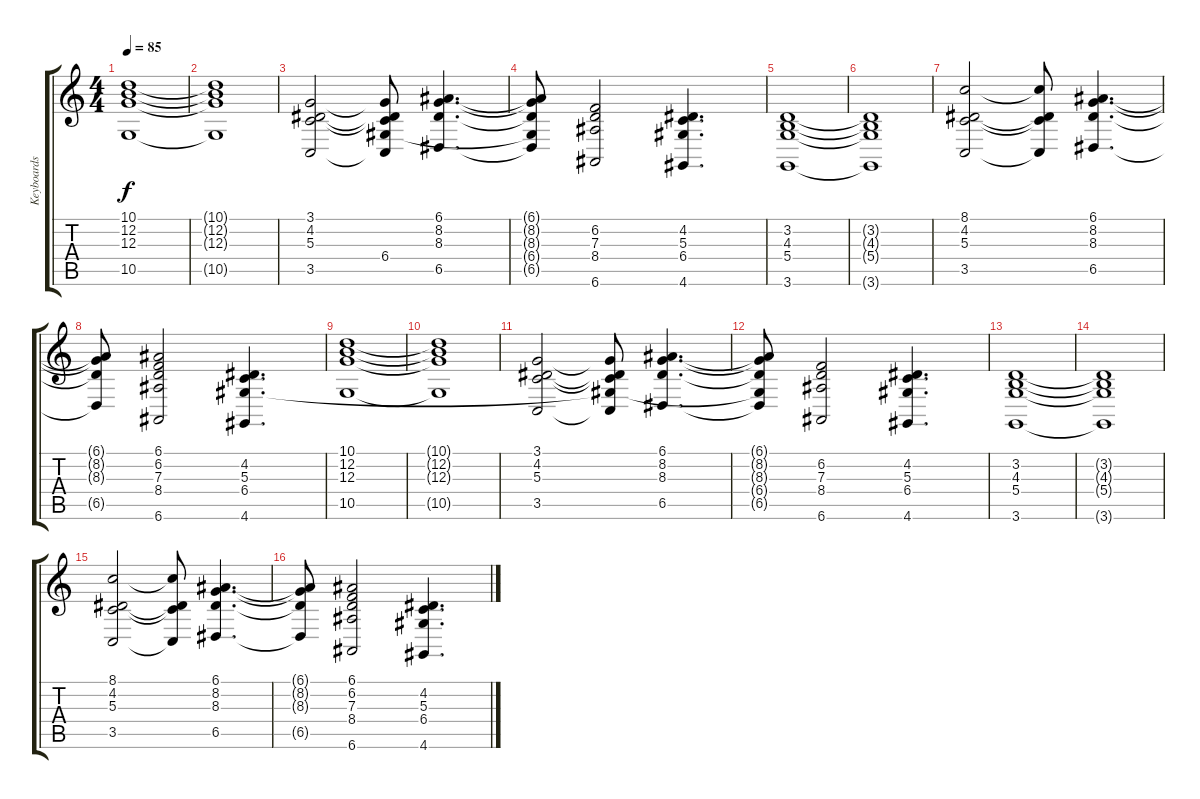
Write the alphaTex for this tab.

\track ("Keyboards" "Keyboards") {instrument drawbarorgan}
\staff {score tabs}
\tuning (E4 B3 G3 D3 A2 E2) {hide}
\ts (4 4)
\tempo 85
\clef g2
\ks c
(10.1 12.2 12.3 10.5).1{dy f} |
(10.1{t} 12.2{t} 12.3{t} 10.5{t}).1 |
(3.1 4.2 5.3 3.5).2 (3.1{t} 4.2{t} 5.3{t} 6.4{t} 3.5{t}).8 (6.1 8.2 8.3 6.5).4{d} |
(6.1{t} 8.2{t} 8.3{t} 6.4{t} 6.5{t}).8 (6.2 7.3 8.4 6.6).2 (4.2 5.3 6.4 4.6).4{d} |
(3.2 4.3 5.4 3.6).1 |
(3.2{t} 4.3{t} 5.4{t} 3.6{t}).1 |
(8.1 4.2 5.3 3.5).2 (8.1{t} 4.2{t} 5.3{t} 3.5{t}).8 (6.1 8.2 8.3 6.5).4{d} |
(6.1{t} 8.2{t} 8.3{t} 6.5{t}).8 (6.1 6.2 7.3 8.4 6.6).2 (4.2 5.3 6.4 4.6).4{d} |
(10.1 12.2 12.3 10.5).1 |
(10.1{t} 12.2{t} 12.3{t} 10.5{t}).1 |
(3.1 4.2 5.3 3.5).2 (3.1{t} 4.2{t} 5.3{t} 6.4{t} 3.5{t}).8 (6.1 8.2 8.3 6.5).4{d} |
(6.1{t} 8.2{t} 8.3{t} 6.4{t} 6.5{t}).8 (6.2 7.3 8.4 6.6).2 (4.2 5.3 6.4 4.6).4{d} |
(3.2 4.3 5.4 3.6).1 |
(3.2{t} 4.3{t} 5.4{t} 3.6{t}).1 |
(8.1 4.2 5.3 3.5).2 (8.1{t} 4.2{t} 5.3{t} 3.5{t}).8 (6.1 8.2 8.3 6.5).4{d} |
(6.1{t} 8.2{t} 8.3{t} 6.5{t}).8 (6.1 6.2 7.3 8.4 6.6).2 (4.2 5.3 6.4 4.6).4{d}
